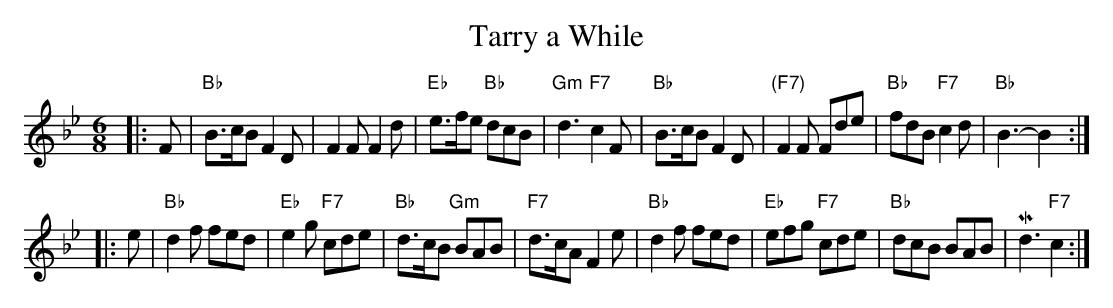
X:1
T: Tarry a While
M: 6/8
L: 1/8
K: Bb
|: F \
| "Bb"B>cB F2D | F2F F2d | "Eb"e>fe "Bb"dcB | "Gm"d3 "F7"c2F \
| "Bb"B>cB F2D | "(F7)"F2F Fde | "Bb"fdB "F7"c2d | "Bb"B3- B2 :|
|: e \
| "Bb"d2f fed | "Eb"e2g "F7"cde | "Bb"d>cB "Gm"BAB | "F7"d>cA F2e \
| "Bb"d2f fed | "Eb"efg "F7"cde | "Bb"dcB BAB | Md3 "F7"c2 :|
